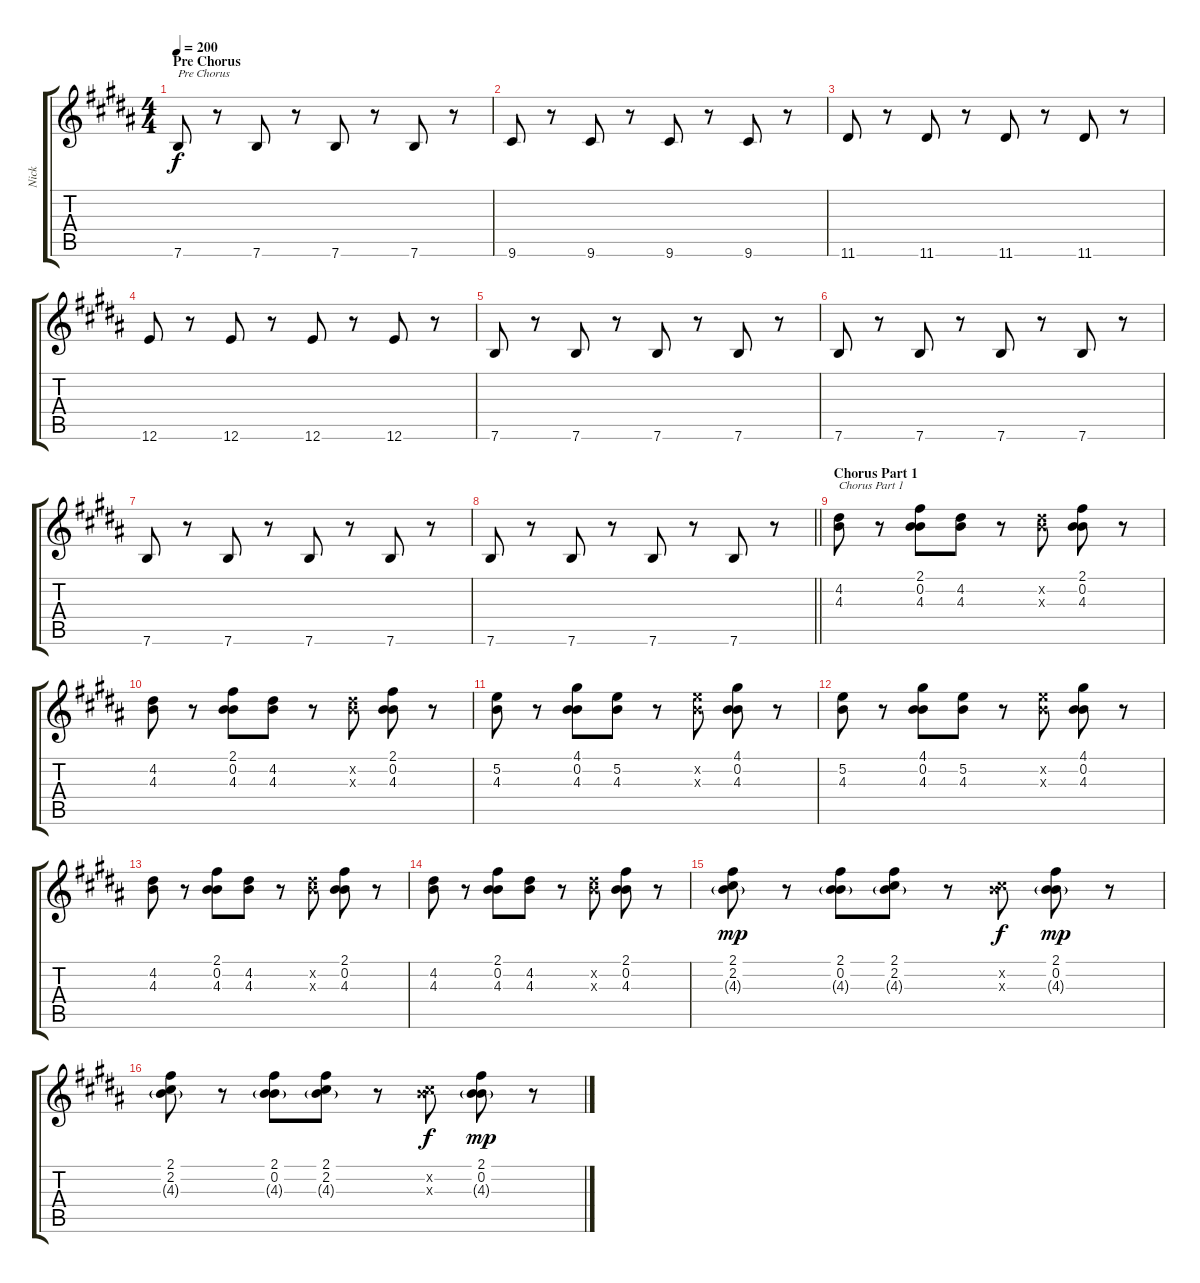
\track ("Nick" "Nick") {instrument distortionguitar}
\staff {score tabs}
\tuning (E4 B3 G3 D3 A2 E2) {hide}
\ts (4 4)
\section ("" "Pre Chorus")
\tempo 200
\clef g2
\ks b
7.6.8{txt "Pre Chorus" dy f} r.8 7.6.8 r.8 7.6.8 r.8 7.6.8 r.8 |
9.6.8 r.8 9.6.8 r.8 9.6.8 r.8 9.6.8 r.8 |
11.6.8 r.8 11.6.8 r.8 11.6.8 r.8 11.6.8 r.8 |
12.6.8 r.8 12.6.8 r.8 12.6.8 r.8 12.6.8 r.8 |
7.6.8 r.8 7.6.8 r.8 7.6.8 r.8 7.6.8 r.8 |
7.6.8 r.8 7.6.8 r.8 7.6.8 r.8 7.6.8 r.8 |
7.6.8 r.8 7.6.8 r.8 7.6.8 r.8 7.6.8 r.8 |
\barLineRight lightlight
7.6.8 r.8 7.6.8 r.8 7.6.8 r.8 7.6.8 r.8 |
\section ("" "Chorus Part 1")
(4.2 4.3).8{txt "Chorus Part 1"} r.8 (2.1 0.2 4.3).8 (4.2 4.3).8 r.8 (4.2{x} 4.3{x}).8 (2.1 0.2 4.3).8 r.8 |
(4.2 4.3).8 r.8 (2.1 0.2 4.3).8 (4.2 4.3).8 r.8 (4.2{x} 4.3{x}).8 (2.1 0.2 4.3).8 r.8 |
(5.2 4.3).8 r.8 (4.1 0.2 4.3).8 (5.2 4.3).8 r.8 (5.2{x} 4.3{x}).8 (4.1 0.2 4.3).8 r.8 |
(5.2 4.3).8 r.8 (4.1 0.2 4.3).8 (5.2 4.3).8 r.8 (5.2{x} 4.3{x}).8 (4.1 0.2 4.3).8 r.8 |
(4.2 4.3).8 r.8 (2.1 0.2 4.3).8 (4.2 4.3).8 r.8 (4.2{x} 4.3{x}).8 (2.1 0.2 4.3).8 r.8 |
(4.2 4.3).8 r.8 (2.1 0.2 4.3).8 (4.2 4.3).8 r.8 (4.2{x} 4.3{x}).8 (2.1 0.2 4.3).8 r.8 |
(2.1 2.2 4.3{g}).8{dy mp} r.8 (2.1 0.2 4.3{g}).8 (2.1 2.2 4.3{g}).8 r.8 (2.2{x} 4.3{x}).8{dy f} (2.1 0.2 4.3{g}).8{dy mp} r.8 |
(2.1 2.2 4.3{g}).8 r.8 (2.1 0.2 4.3{g}).8 (2.1 2.2 4.3{g}).8 r.8 (2.2{x} 4.3{x}).8{dy f} (2.1 0.2 4.3{g}).8{dy mp} r.8
